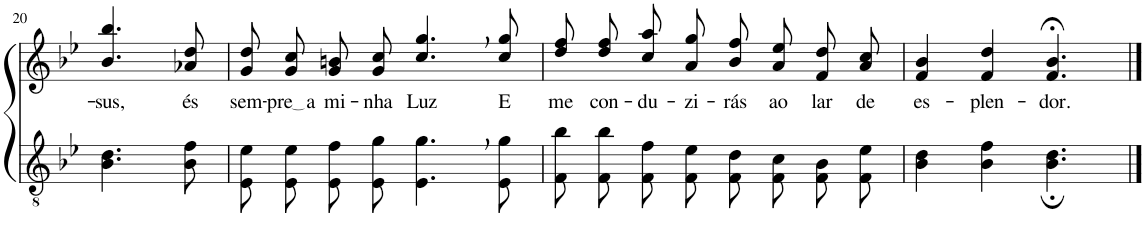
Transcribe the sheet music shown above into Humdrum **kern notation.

**kern	**kern	**text
*part2	*part1	*part1
*staff2	*staff1	*staff1
*I"Parte III e IV	*I"Parte I e II	*
!!LO:PB:g=z
*clefGv2	*clefG2	*
*Trd4c7	*Trd4c7	*
*k[b-e-]	*k[b-e-]	*
*M4/4	*M4/4	*
=20	=20	=20
!	!	!LO:LY:b
4.B-\ 4.d\	4.b-/ 4.bb-/	sus,
!	!	!LO:LY:b
8B-\ 8f\	8a-X/ 8dd/	és
=21	=21	=21
!	!	!LO:LY:b
8E-/ 8e-/L	8g/ 8dd/L	sem-
!	!	!LO:LY:b
8E-/ 8e-/J	8g/ 8cc/J	pre a
!	!	!LO:LY:b
8E-\ 8f\L	8g/ 8bn/L	mi-
!	!	!LO:LY:b
8E-\ 8g\J	8g/ 8cc/J	-nha
!	!	!LO:LY:b
4.E-\, 4.g\,	4.cc/, 4.gg/,	Luz
!	!	!LO:LY:b
8E-\ 8g\	8cc/ 8gg/	E
=22	=22	=22
!	!	!LO:LY:b
8F\ 8b-\L	8dd\ 8ff\L	me
!	!	!LO:LY:b
8F\ 8b-\J	8dd\ 8ff\J	con-
!	!	!LO:LY:b
8F\ 8f\L	8cc\ 8aa\L	-du-
!	!	!LO:LY:b
8F\ 8e-\J	8a\ 8gg\J	-zi-
!	!	!LO:LY:b
8F/ 8d/L	8b-\ 8ff\L	-rás
!	!	!LO:LY:b
8F/ 8c/J	8a\ 8ee-\J	ao
!	!	!LO:LY:b
8F\ 8B-\L	8f/ 8dd/L	lar
!	!	!LO:LY:b
8F\ 8e-\J	8a/ 8cc/J	de
=23	=23	=23
!	!	!LO:LY:b
4B-\ 4d\	4f/ 4b-/	es-
!	!	!LO:LY:b
4B-\ 4f\	4f/ 4dd/	-plen-
!	!	!LO:LY:b
4.B-\; 4.d\;	4.f/;< 4.b-/;<	-dor.
==	==	==
*-	*-	*-
